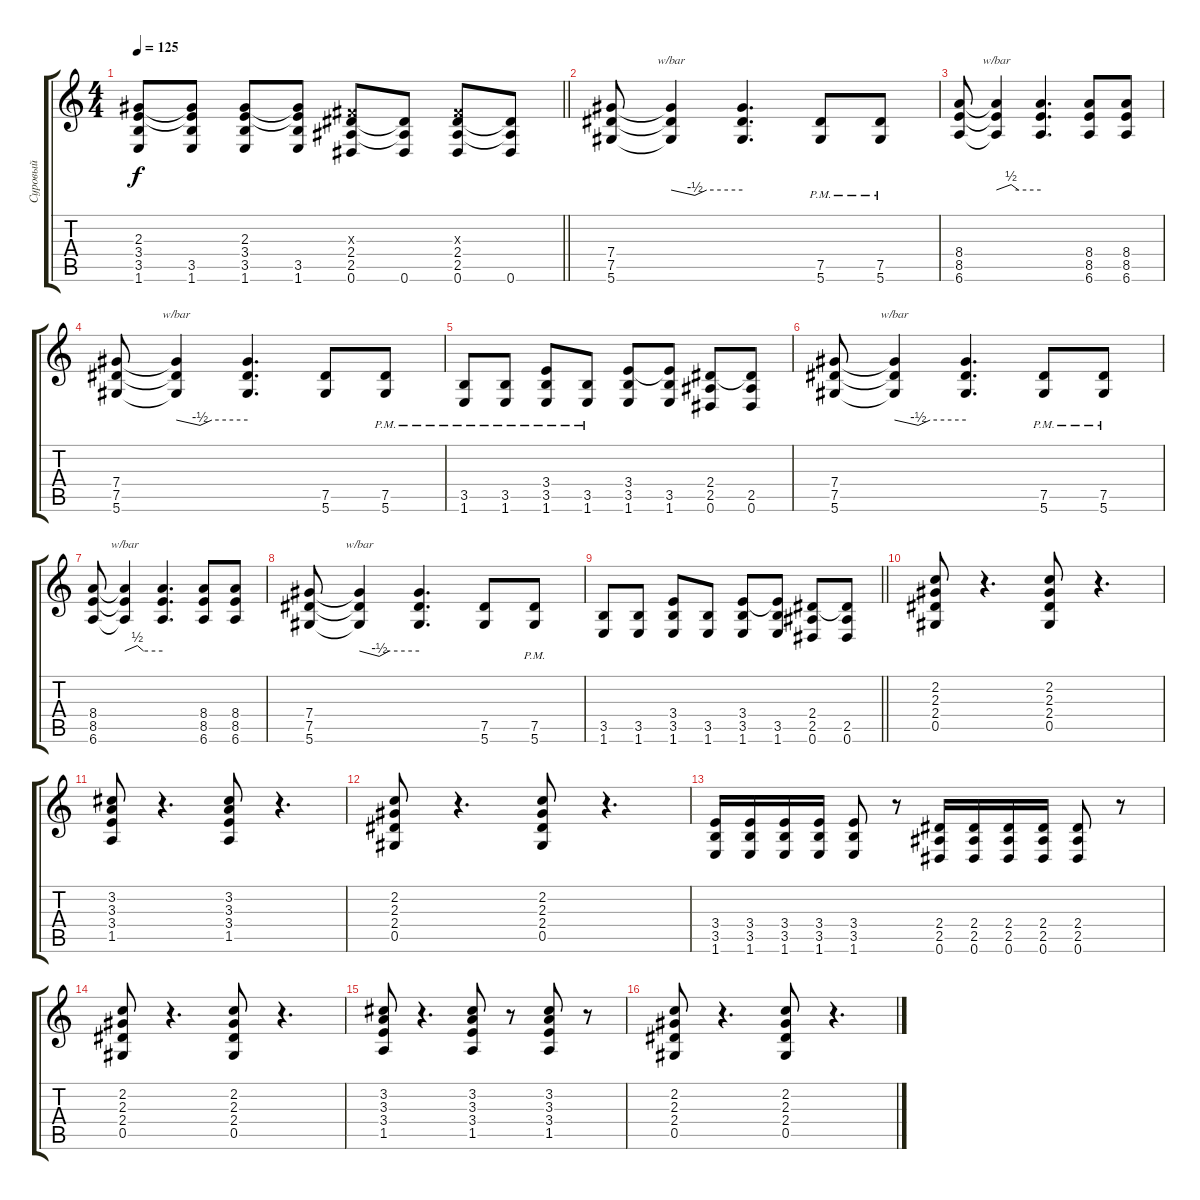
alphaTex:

\track ("Суровый" "Суровый") {instrument overdrivenguitar}
\staff {score tabs}
\tuning (Eb4 Bb3 Gb3 Db3 Ab2 Eb2) {hide}
\ts (4 4)
\tempo 125
\clef g2
\barLineRight lightlight
\ks c
(2.3 3.4 3.5 1.6).8{dy f} (2.3{t} 3.4{t} 3.5 1.6).8 (2.3 3.4 3.5 1.6).8 (2.3{t} 3.4{t} 3.5 1.6).8 (0.3{x} 2.4 2.5 0.6).8 (2.4{t} 2.5{t} 0.6).8 (0.3{x} 2.4 2.5 0.6).8 (2.4{t} 2.5{t} 0.6).8 |
(7.4 7.5 5.6).8 (7.4{t} 7.5{t} 5.6{t}).4{tbe (custom default 0 0 20 -2 30 0 60 0)} (7.4{t} 7.5{t} 5.6{t}).4{d} (7.5{pm} 5.6{pm}).8 (7.5{pm} 5.6{pm}).8 |
(8.4 8.5 6.6).8 (8.4{t} 8.5{t} 6.6{t}).4{tbe (custom default 0 0 20 2 30 0 60 0)} (8.4{t} 8.5{t} 6.6{t}).4{d} (8.4 8.5 6.6).8 (8.4 8.5 6.6).8 |
(7.4 7.5 5.6).8 (7.4{t} 7.5{t} 5.6{t}).4{tbe (custom default 0 0 20 -2 30 0 60 0)} (7.4{t} 7.5{t} 5.6{t}).4{d} (7.5 5.6).8 (7.5{pm} 5.6{pm}).8 |
(3.5{pm} 1.6{pm}).8 (3.5{pm} 1.6{pm}).8 (3.4 3.5{pm} 1.6{pm}).8 (3.5{pm} 1.6{pm}).8 (3.4 3.5 1.6).8 (3.4{t} 3.5 1.6).8 (2.4 2.5 0.6).8 (2.4{t} 2.5 0.6).8 |
(7.4 7.5 5.6).8 (7.4{t} 7.5{t} 5.6{t}).4{tbe (custom default 0 0 20 -2 30 0 60 0)} (7.4{t} 7.5{t} 5.6{t}).4{d} (7.5{pm} 5.6{pm}).8 (7.5{pm} 5.6{pm}).8 |
(8.4 8.5 6.6).8 (8.4{t} 8.5{t} 6.6{t}).4{tbe (custom default 0 0 20 2 30 0 60 0)} (8.4{t} 8.5{t} 6.6{t}).4{d} (8.4 8.5 6.6).8 (8.4 8.5 6.6).8 |
(7.4 7.5 5.6).8 (7.4{t} 7.5{t} 5.6{t}).4{tbe (custom default 0 0 20 -2 30 0 60 0)} (7.4{t} 7.5{t} 5.6{t}).4{d} (7.5 5.6).8 (7.5{pm} 5.6{pm}).8 |
\barLineRight lightlight
(3.5 1.6).8 (3.5 1.6).8 (3.4 3.5 1.6).8 (3.5 1.6).8 (3.4 3.5 1.6).8 (3.4{t} 3.5 1.6).8 (2.4 2.5 0.6).8 (2.4{t} 2.5 0.6).8 |
(2.2 2.3 2.4 0.5).8 r.4{d} (2.2 2.3 2.4 0.5).8 r.4{d} |
(3.2 3.3 3.4 1.5).8 r.4{d} (3.2 3.3 3.4 1.5).8 r.4{d} |
(2.2 2.3 2.4 0.5).8 r.4{d} (2.2 2.3 2.4 0.5).8 r.4{d} |
(3.4 3.5 1.6).16 (3.4 3.5 1.6).16 (3.4 3.5 1.6).16 (3.4 3.5 1.6).16 (3.4 3.5 1.6).8 r.8 (2.4 2.5 0.6).16 (2.4 2.5 0.6).16 (2.4 2.5 0.6).16 (2.4 2.5 0.6).16 (2.4 2.5 0.6).8 r.8 |
(2.2 2.3 2.4 0.5).8 r.4{d} (2.2 2.3 2.4 0.5).8 r.4{d} |
(3.2 3.3 3.4 1.5).8 r.4{d} (3.2 3.3 3.4 1.5).8 r.8 (3.2 3.3 3.4 1.5).8 r.8 |
(2.2 2.3 2.4 0.5).8 r.4{d} (2.2 2.3 2.4 0.5).8 r.4{d}
